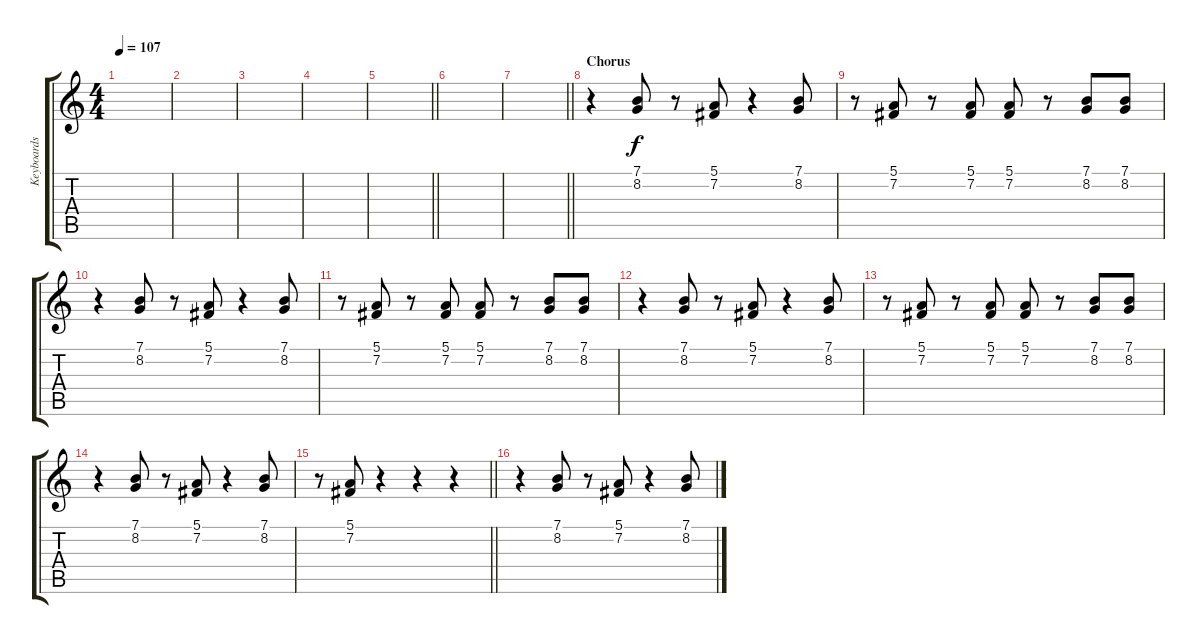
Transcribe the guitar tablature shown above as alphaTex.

\track ("Keyboards" "Keyboards") {instrument choiraahs}
\staff {score tabs}
\tuning (E4 B3 G3 D3 A2 E2) {hide}
\ts (4 4)
\tempo 107
\clef g2
\ks c
|
|
|
|
\barLineRight lightlight
|
|
\barLineRight lightlight
|
\section ("" "Chorus")
r.4 (7.1 8.2).8 r.8 (5.1 7.2).8 r.4 (7.1 8.2).8 |
r.8 (5.1 7.2).8 r.8 (5.1 7.2).8 (5.1 7.2).8 r.8 (7.1 8.2).8 (7.1 8.2).8 |
r.4 (7.1 8.2).8 r.8 (5.1 7.2).8 r.4 (7.1 8.2).8 |
r.8 (5.1 7.2).8 r.8 (5.1 7.2).8 (5.1 7.2).8 r.8 (7.1 8.2).8 (7.1 8.2).8 |
r.4 (7.1 8.2).8 r.8 (5.1 7.2).8 r.4 (7.1 8.2).8 |
r.8 (5.1 7.2).8 r.8 (5.1 7.2).8 (5.1 7.2).8 r.8 (7.1 8.2).8 (7.1 8.2).8 |
r.4 (7.1 8.2).8 r.8 (5.1 7.2).8 r.4 (7.1 8.2).8 |
\barLineRight lightlight
r.8 (5.1 7.2).8 r.4 r.4 r.4 |
\section ("" "")
r.4 (7.1 8.2).8 r.8 (5.1 7.2).8 r.4 (7.1 8.2).8
